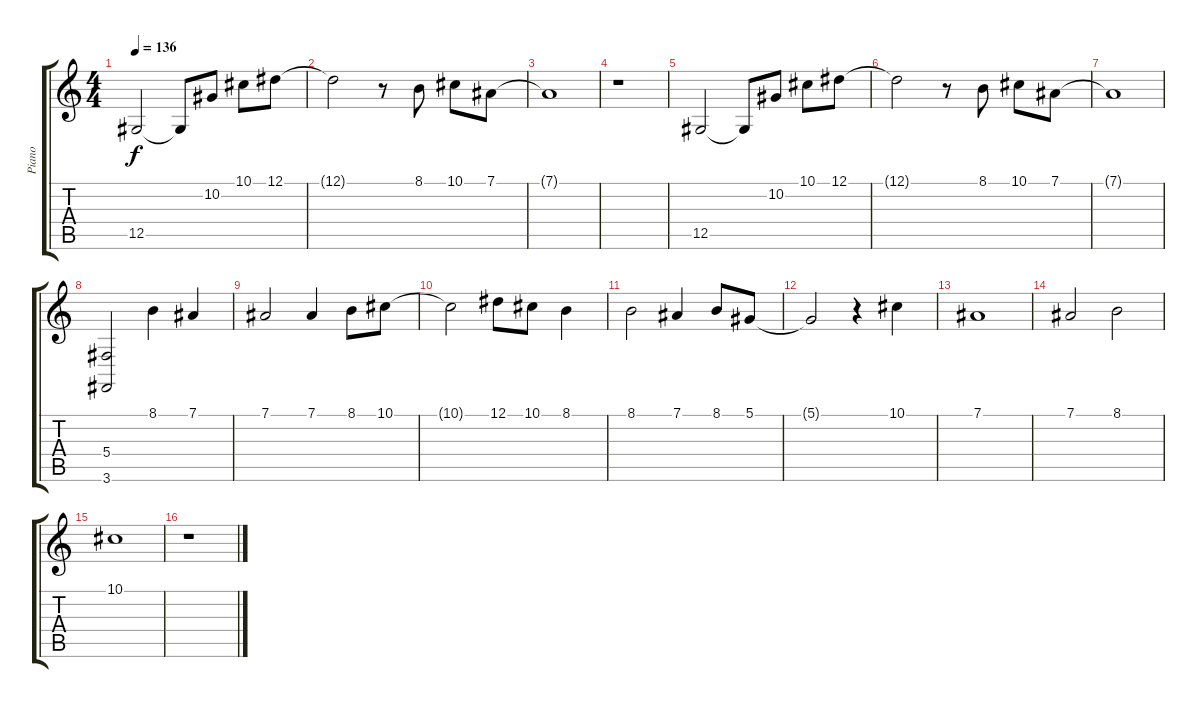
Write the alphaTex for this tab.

\track ("Piano" "Piano") {instrument brightacousticpiano}
\staff {score tabs}
\tuning (Eb4 Bb3 Gb3 Db3 Ab2 Eb2) {hide}
\ts (4 4)
\tempo 136
\clef g2
\ks c
12.5.2{dy f instrument brightacousticpiano} 12.5{t}.8 10.2.8 10.1.8 12.1.8 |
12.1{t}.2 r.8 8.1.8 10.1.8 7.1.8 |
7.1{t}.1 |
r.1 |
12.5.2 12.5{t}.8 10.2.8 10.1.8 12.1.8 |
12.1{t}.2 r.8 8.1.8 10.1.8 7.1.8 |
7.1{t}.1 |
(5.4 3.6).2 8.1.4 7.1.4 |
7.1.2 7.1.4 8.1.8 10.1.8 |
10.1{t}.2 12.1.8 10.1.8 8.1.4 |
8.1.2 7.1.4 8.1.8 5.1.8 |
5.1{t}.2 r.4 10.1.4 |
7.1.1 |
7.1.2 8.1.2 |
10.1.1 |
r.1
